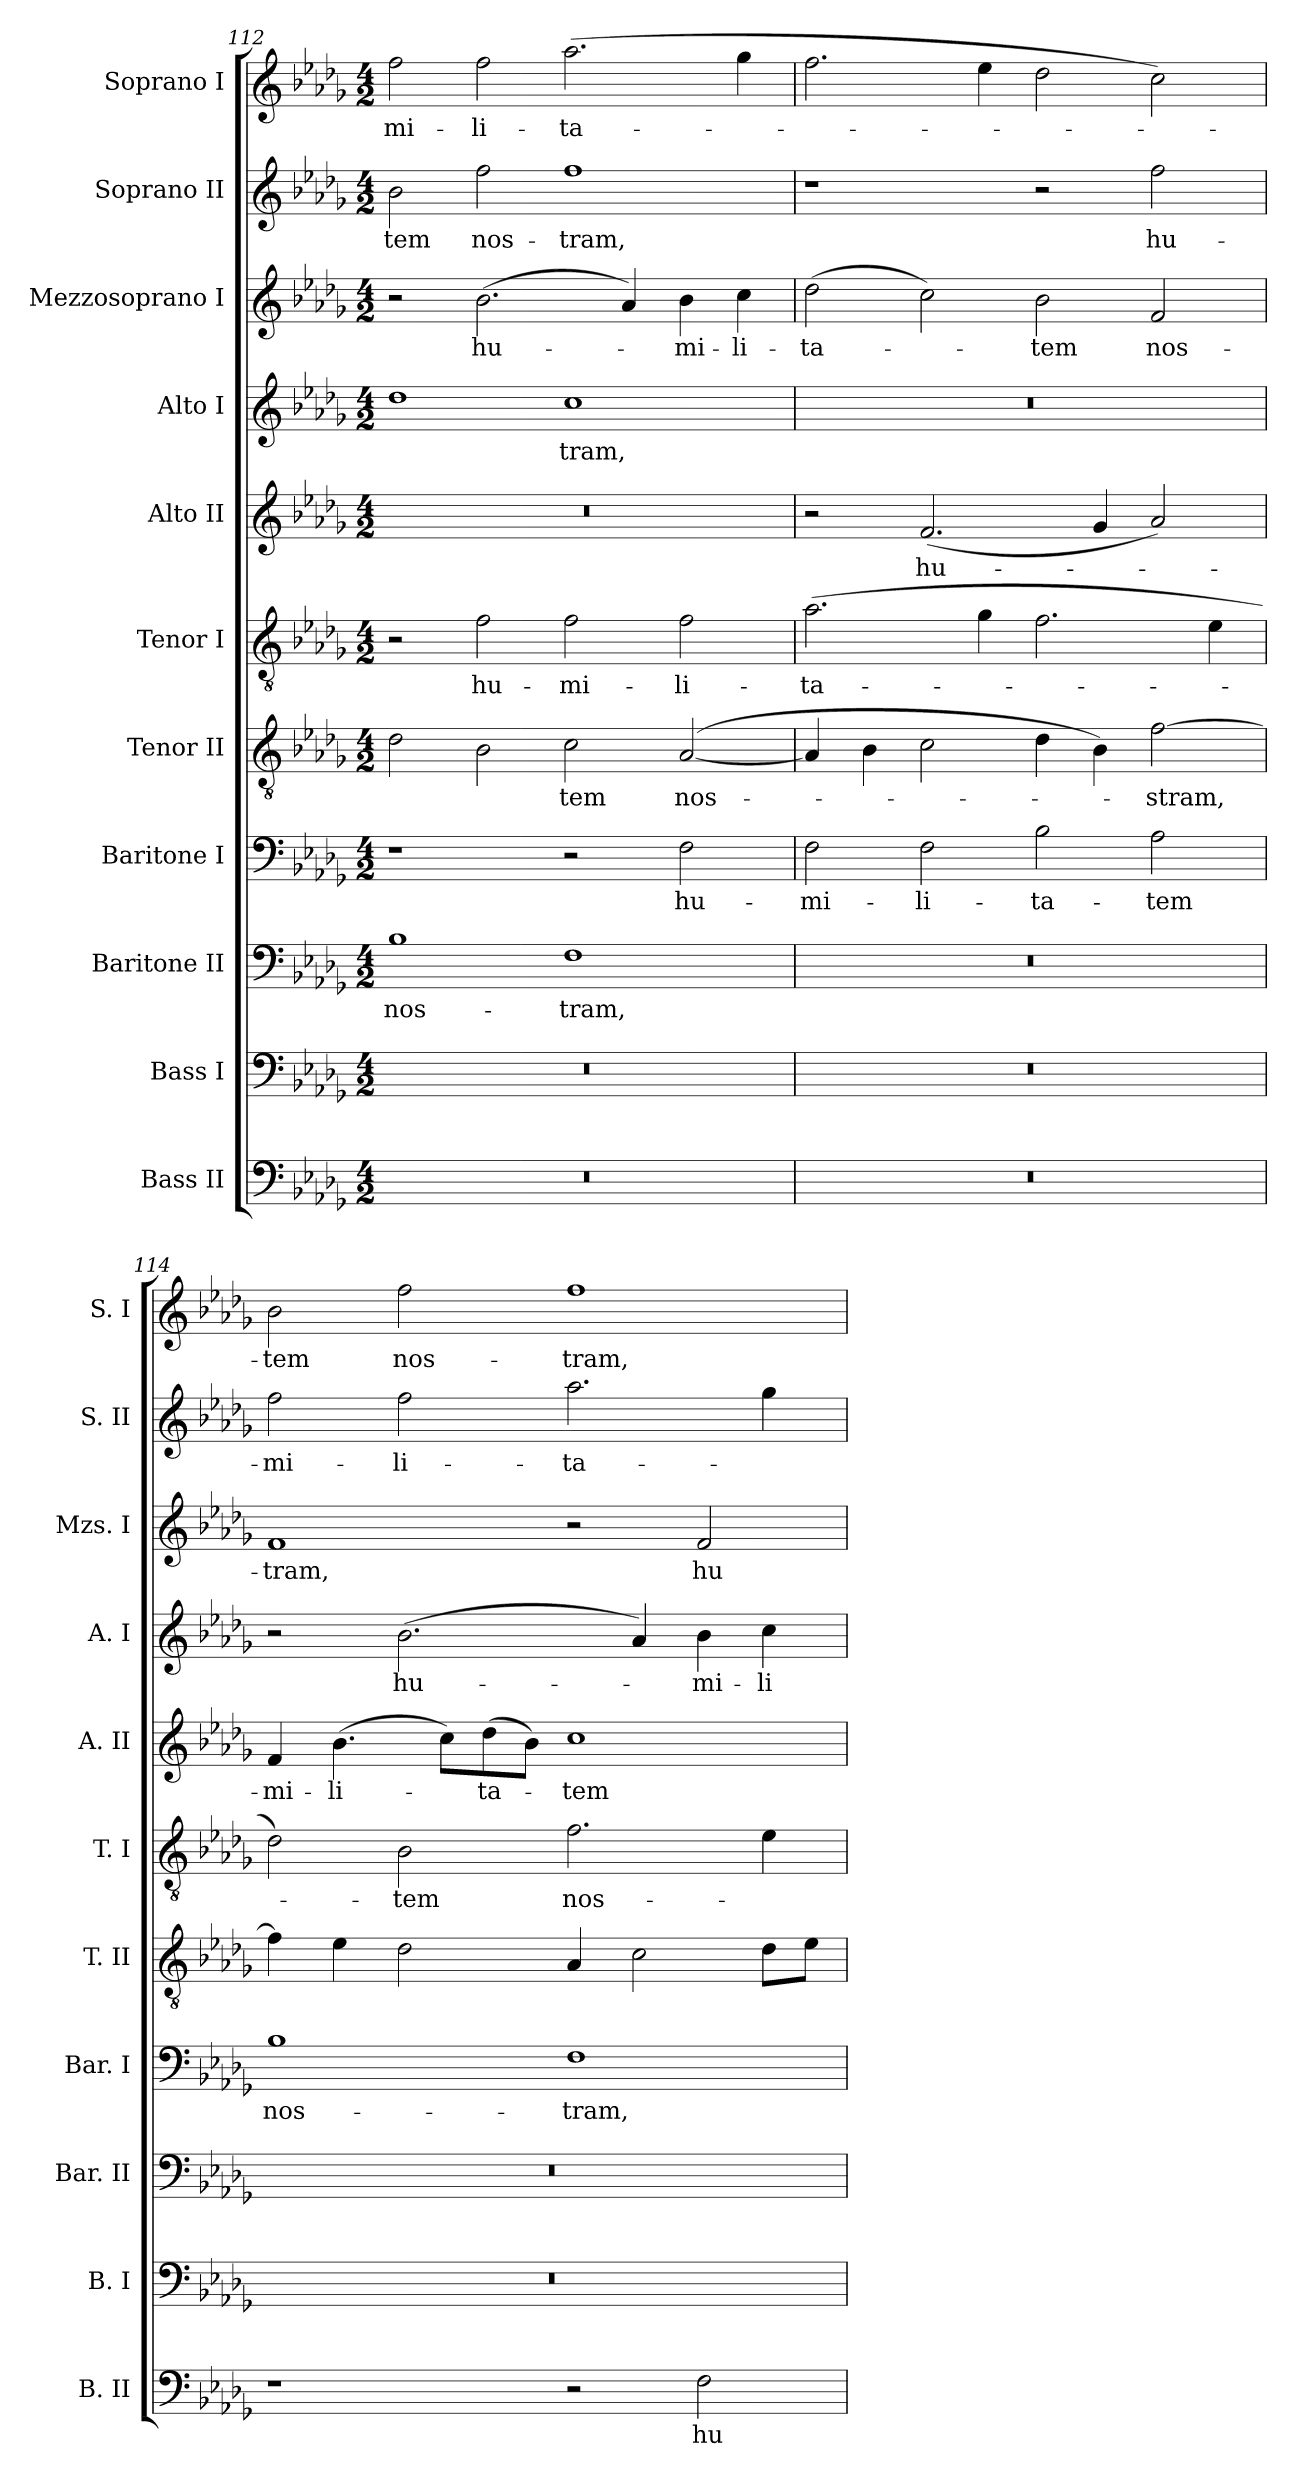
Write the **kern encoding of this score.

**kern	**text	**kern	**kern	**text	**kern	**text	**kern	**text	**kern	**text	**kern	**text	**kern	**text	**kern	**text	**kern	**text	**kern	**text
*part11	*part11	*part10	*part9	*part9	*part8	*part8	*part7	*part7	*part6	*part6	*part5	*part5	*part4	*part4	*part3	*part3	*part2	*part2	*part1	*part1
*staff11	*staff11	*staff10	*staff9	*staff9	*staff8	*staff8	*staff7	*staff7	*staff6	*staff6	*staff5	*staff5	*staff4	*staff4	*staff3	*staff3	*staff2	*staff2	*staff1	*staff1
*I"Bass II	*	*I"Bass I	*I"Baritone II	*	*I"Baritone I	*	*I"Tenor II	*	*I"Tenor I	*	*I"Alto II	*	*I"Alto I	*	*I"Mezzosoprano I	*	*I"Soprano II	*	*I"Soprano I	*
*I'B. II	*	*I'B. I	*I'Bar. II	*	*I'Bar. I	*	*I'T. II	*	*I'T. I	*	*I'A. II	*	*I'A. I	*	*I'Mzs. I	*	*I'S. II	*	*I'S. I	*
*clefF4	*	*clefF4	*clefF4	*	*clefF4	*	*clefGv2	*	*clefGv2	*	*clefG2	*	*clefG2	*	*clefG2	*	*clefG2	*	*clefG2	*
*k[b-e-a-d-g-]	*	*k[b-e-a-d-g-]	*k[b-e-a-d-g-]	*	*k[b-e-a-d-g-]	*	*k[b-e-a-d-g-]	*	*k[b-e-a-d-g-]	*	*k[b-e-a-d-g-]	*	*k[b-e-a-d-g-]	*	*k[b-e-a-d-g-]	*	*k[b-e-a-d-g-]	*	*k[b-e-a-d-g-]	*
*D-:	*	*D-:	*D-:	*	*D-:	*	*D-:	*	*D-:	*	*D-:	*	*D-:	*	*D-:	*	*D-:	*	*D-:	*
*M4/2	*	*M4/2	*M4/2	*	*M4/2	*	*M4/2	*	*M4/2	*	*M4/2	*	*M4/2	*	*M4/2	*	*M4/2	*	*M4/2	*
=112	=112	=112	=112	=112	=112	=112	=112	=112	=112	=112	=112	=112	=112	=112	=112	=112	=112	=112	=112	=112
0r	.	0r	1B-	nos-	1r	.	2d-\	.	2r	.	0r	.	1dd-	.	2r	.	2b-\	-tem	2ff\	-mi-
.	.	.	.	.	.	.	2B-\	.	2f\	hu-	.	.	.	.	(2.b-\	hu-	2ff\	nos-	2ff\	-li-
.	.	.	1F	-tram,	2r	.	2c\	-tem	2f\	-mi-	.	.	1cc	-tram,	.	.	1ff	-tram,	(2.aa-\	-ta-
.	.	.	.	.	.	.	.	.	.	.	.	.	.	.	4a-/)	.	.	.	.	.
.	.	.	.	.	2F\	hu-	([2A-/	nos-	2f\	-li-	.	.	.	.	4b-\	-mi-	.	.	.	.
.	.	.	.	.	.	.	.	.	.	.	.	.	.	.	4cc\	-li-	.	.	4gg-\	.
=113	=113	=113	=113	=113	=113	=113	=113	=113	=113	=113	=113	=113	=113	=113	=113	=113	=113	=113	=113	=113
0r	.	0r	0r	.	2F\	-mi-	4A-/]	.	(2.a-\	-ta-	2r	.	0r	.	(2dd-\	-ta-	1r	.	2.ff\	.
.	.	.	.	.	.	.	4B-\	.	.	.	.	.	.	.	.	.	.	.	.	.
.	.	.	.	.	2F\	-li-	2c\	.	.	.	(2.f/	hu-	.	.	2cc\)	.	.	.	.	.
.	.	.	.	.	.	.	.	.	4g-\	.	.	.	.	.	.	.	.	.	4ee-\	.
.	.	.	.	.	2B-\	-ta-	4d-\	.	2.f\	.	.	.	.	.	2b-\	-tem	2r	.	2dd-\	.
.	.	.	.	.	.	.	4B-\)	.	.	.	4g-/	.	.	.	.	.	.	.	.	.
.	.	.	.	.	2A-\	-tem	[2f\	-stram,	.	.	2a-/)	.	.	.	2f/	nos-	2ff\	hu-	2cc\)	.
.	.	.	.	.	.	.	.	.	4e-\	.	.	.	.	.	.	.	.	.	.	.
!!LO:PB:g=z
=114	=114	=114	=114	=114	=114	=114	=114	=114	=114	=114	=114	=114	=114	=114	=114	=114	=114	=114	=114	=114
1r	.	0r	0r	.	1B-	nos-	4f\]	.	2d-\)	.	4f/	-mi-	2r	.	1f	-tram,	2ff\	-mi-	2b-\	-tem
.	.	.	.	.	.	.	4e-\	.	.	.	(4.b-\	-li-	.	.	.	.	.	.	.	.
.	.	.	.	.	.	.	2d-\	.	2B-\	-tem	.	.	(2.b-\	hu-	.	.	2ff\	-li-	2ff\	nos-
.	.	.	.	.	.	.	.	.	.	.	8cc\L)	.	.	.	.	.	.	.	.	.
.	.	.	.	.	.	.	.	.	.	.	(8dd-\	-ta-	.	.	.	.	.	.	.	.
.	.	.	.	.	.	.	.	.	.	.	8b-\J)	.	.	.	.	.	.	.	.	.
2r	.	.	.	.	1F	-tram,	4A-/	.	2.f\	nos-	1cc	-tem	.	.	2r	.	2.aa-\	-ta-	1ff	-tram,
.	.	.	.	.	.	.	2c\	.	.	.	.	.	4a-/)	.	.	.	.	.	.	.
2F\	hu-	.	.	.	.	.	.	.	.	.	.	.	4b-\	-mi-	2f/	hu-	.	.	.	.
.	.	.	.	.	.	.	8d-\L	.	4e-\	.	.	.	4cc\	-li-	.	.	4gg-\	.	.	.
.	.	.	.	.	.	.	8e-\J	.	.	.	.	.	.	.	.	.	.	.	.	.
=	=	=	=	=	=	=	=	=	=	=	=	=	=	=	=	=	=	=	=	=
*-	*-	*-	*-	*-	*-	*-	*-	*-	*-	*-	*-	*-	*-	*-	*-	*-	*-	*-	*-	*-
